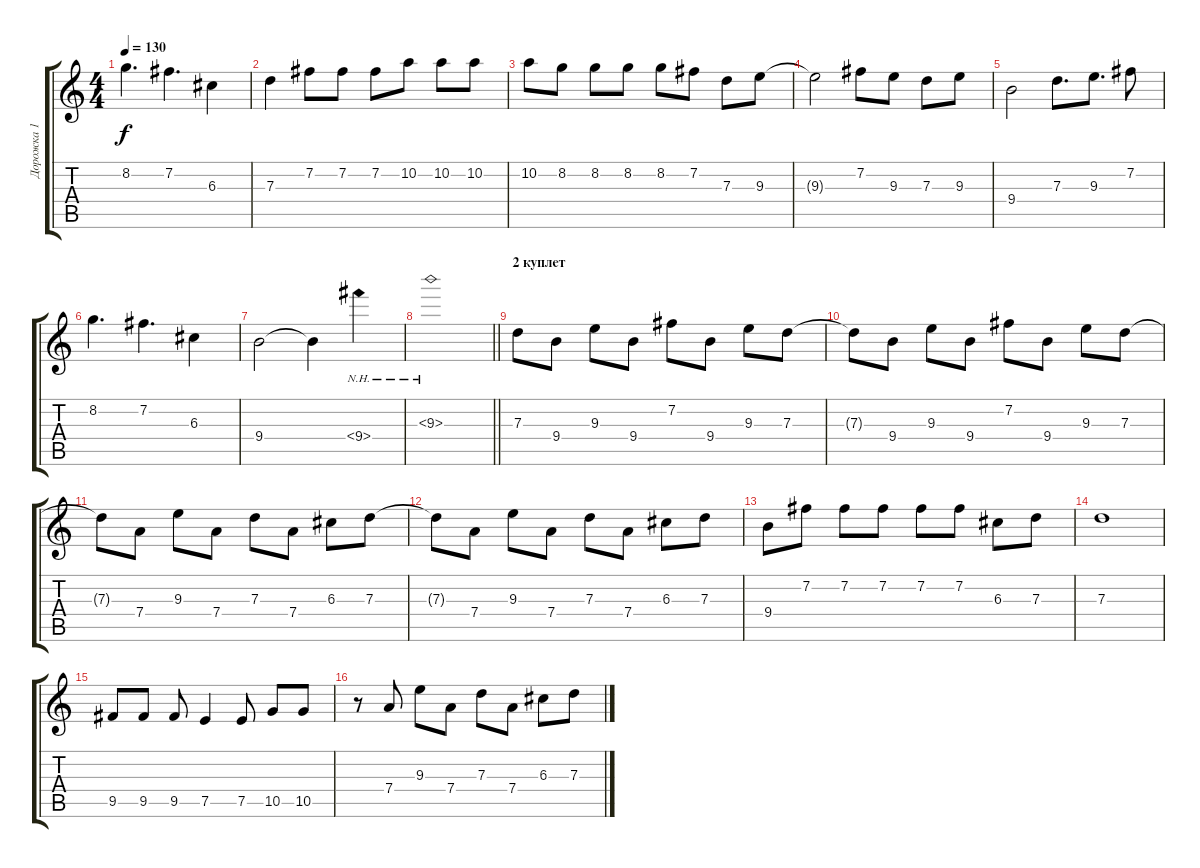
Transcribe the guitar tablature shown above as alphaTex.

\track ("Дорожка 1" "Дорожка 1") {instrument electricguitarjazz}
\staff {score tabs}
\tuning (E4 B3 G3 D3 A2 E2) {hide}
\ts (4 4)
\tempo 130
\clef g2
\ks c
8.2.4{d dy f} 7.2.4{d} 6.3.4 |
7.3.4 7.2.8 7.2.8 7.2.8 10.2.8 10.2.8 10.2.8 |
10.2.8 8.2.8 8.2.8 8.2.8 8.2.8 7.2.8 7.3.8 9.3.8 |
9.3{t}.2 7.2.8 9.3.8 7.3.8 9.3.8 |
9.4.2 7.3.8{d} 9.3.8{d} 7.2.8 |
8.2.4{d} 7.2.4{d} 6.3.4 |
9.4.2 9.4{t}.4 9.4{nh}.4 |
\barLineRight lightlight
9.3{nh}.1 |
\section ("" "2 куплет")
7.3.8 9.4.8 9.3.8 9.4.8 7.2.8 9.4.8 9.3.8 7.3.8 |
7.3{t}.8 9.4.8 9.3.8 9.4.8 7.2.8 9.4.8 9.3.8 7.3.8 |
7.3{t}.8 7.4.8 9.3.8 7.4.8 7.3.8 7.4.8 6.3.8 7.3.8 |
7.3{t}.8 7.4.8 9.3.8 7.4.8 7.3.8 7.4.8 6.3.8 7.3.8 |
9.4.8 7.2.8 7.2.8 7.2.8 7.2.8 7.2.8 6.3.8 7.3.8 |
7.3.1 |
9.5.8 9.5.8 9.5.8 7.5.4 7.5.8 10.5.8 10.5.8 |
r.8 7.4.8 9.3.8 7.4.8 7.3.8 7.4.8 6.3.8 7.3.8
